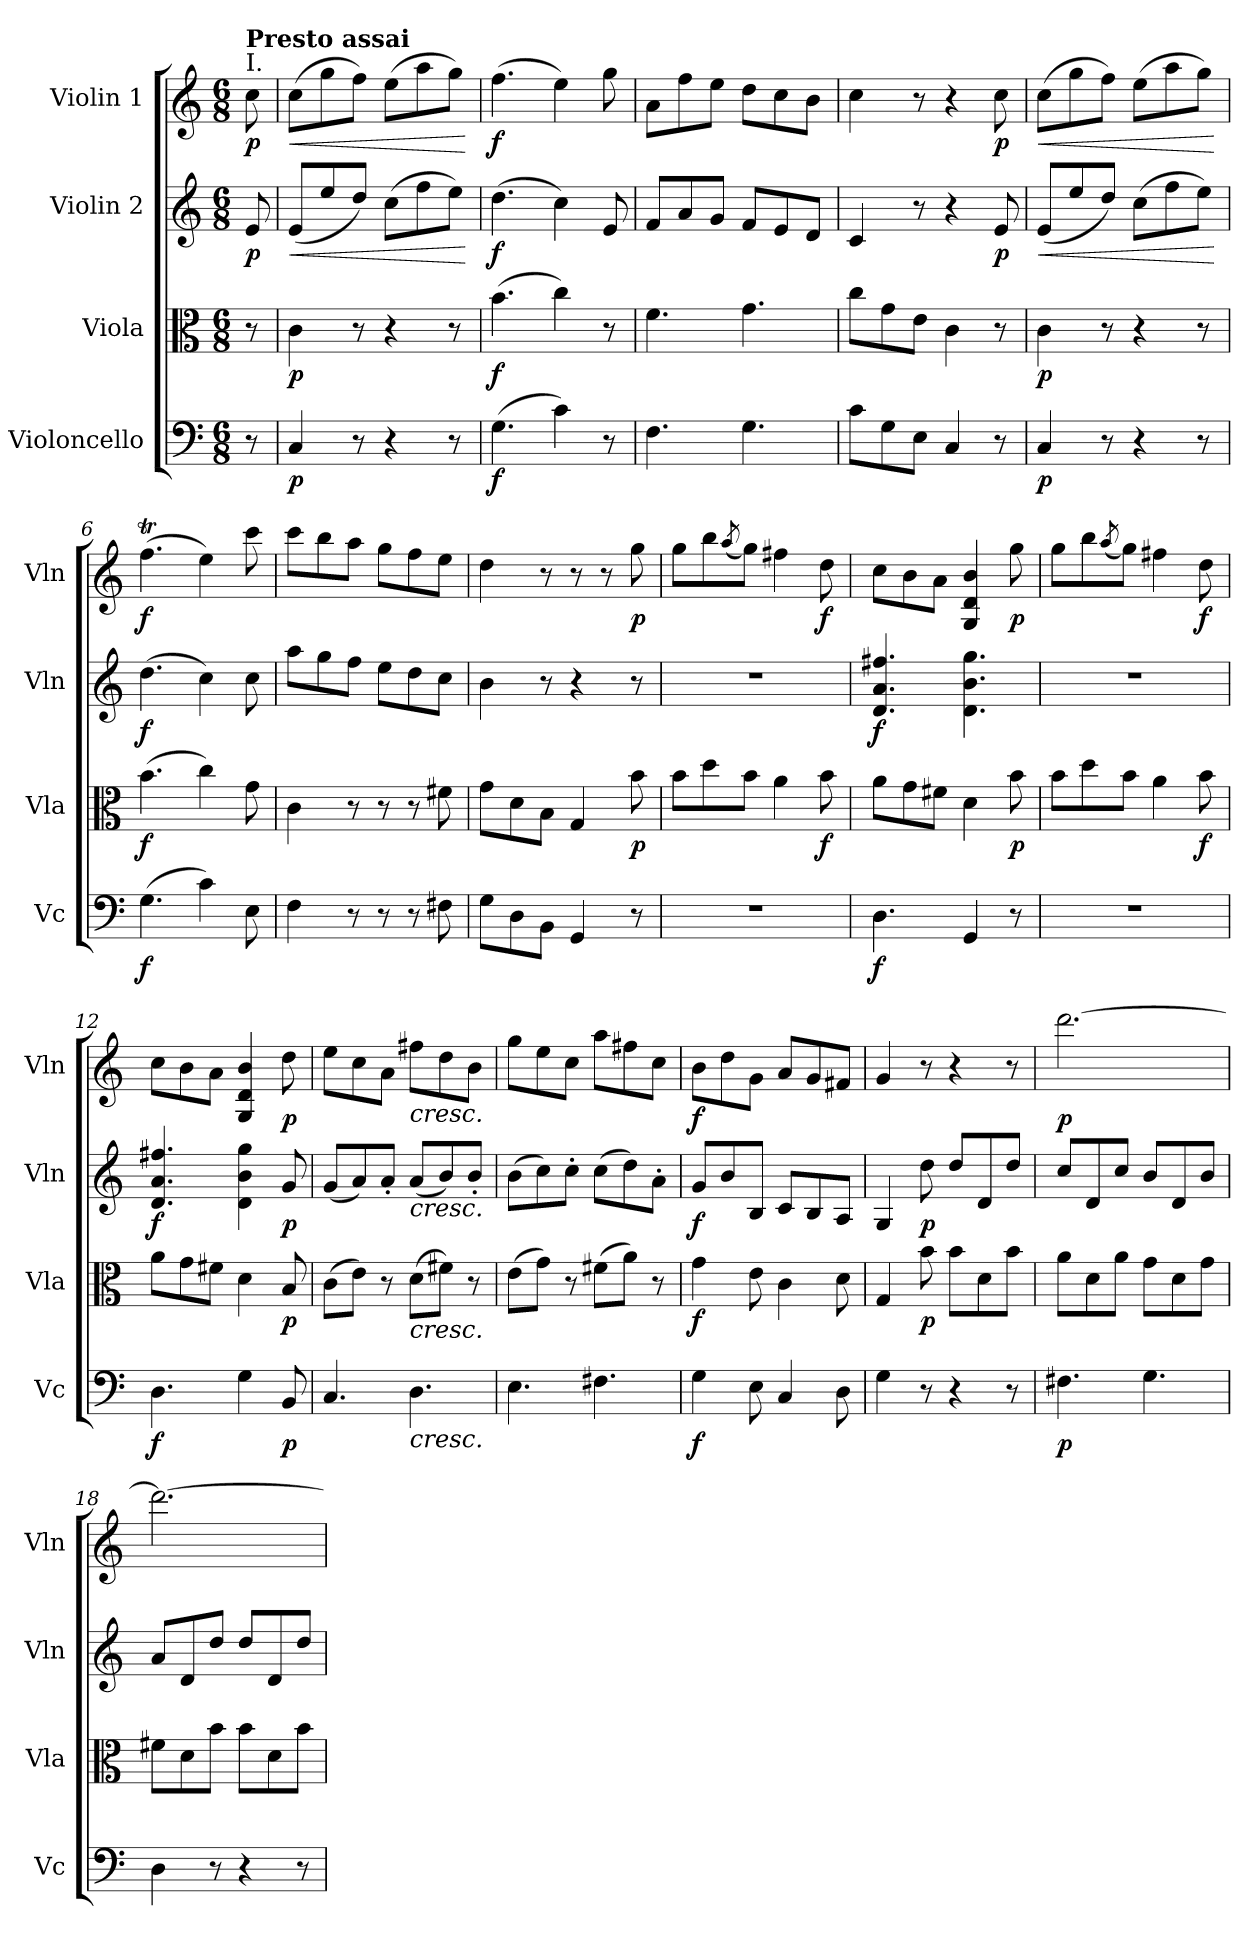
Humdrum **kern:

**kern	**dynam	**kern	**dynam	**kern	**dynam	**kern	**dynam
*part4	*part4	*part3	*part3	*part2	*part2	*part1	*part1
*staff4	*staff4	*staff3	*staff3	*staff2	*staff2	*staff1	*staff1
*I"Violoncello	*	*I"Viola	*	*I"Violin 2	*	*I"Violin 1	*
*I'Vc	*	*I'Vla	*	*I'Vln	*	*I'Vln	*
*clefF4	*	*clefC3	*	*clefG2	*	*clefG2	*
*k[]	*	*k[]	*	*k[]	*	*k[]	*
*M6/8	*	*M6/8	*	*M6/8	*	*M6/8	*
=	=	=	=	=	=	=	=
!	!	!	!	!	!	!LO:TX:a:t=I.	!
!	!	!	!	!	!	!LO:TX:a:B:t=Presto assai	!
!	!	!	!	!	!LO:DY:b	!	!LO:DY:b
8r	.	8r	.	8e/	p	8cc\	p
=1	=1	=1	=1	=1	=1	=1	=1
!	!LO:DY:b	!	!LO:DY:b	!	!LO:HP:b	!	!LO:HP:b
4C/	p	4c\	p	(8e/L	<	(8cc\L	<
.	.	.	.	8ee/	.	8gg\	.
8r	.	8r	.	8dd/J)	.	8ff\J)	.
4r	.	4r	.	(8cc\L	.	(8ee\L	.
.	.	.	.	8ff\	.	8aa\	.
8r	.	8r	.	8ee\J)	.	8gg\J)	.
.	.	.	.	.	[	.	[
=2	=2	=2	=2	=2	=2	=2	=2
!	!LO:DY:b	!	!LO:DY:b	!	!LO:DY:b	!	!LO:DY:b
(4.G\	f	(4.b\	f	(4.dd\	f	(4.ff\	f
4c\)	.	4cc\)	.	4cc\)	.	4ee\)	.
8r	.	8r	.	8e/	.	8gg\	.
=3	=3	=3	=3	=3	=3	=3	=3
4.F\	.	4.f\	.	8f/L	.	8a\L	.
.	.	.	.	8a/	.	8ff\	.
.	.	.	.	8g/J	.	8ee\J	.
4.G\	.	4.g\	.	8f/L	.	8dd\L	.
.	.	.	.	8e/	.	8cc\	.
.	.	.	.	8d/J	.	8b\J	.
=4	=4	=4	=4	=4	=4	=4	=4
8c\L	.	8cc\L	.	4c/	.	4cc\	.
8G\	.	8g\	.	.	.	.	.
8E\J	.	8e\J	.	8r	.	8r	.
4C/	.	4c\	.	4r	.	4r	.
!	!	!	!	!	!LO:DY:b	!	!LO:DY:b
8r	.	8r	.	8e/	p	8cc\	p
=5	=5	=5	=5	=5	=5	=5	=5
!	!LO:DY:b	!	!LO:DY:b	!	!LO:HP:b	!	!LO:HP:b
4C/	p	4c\	p	(8e/L	<	(8cc\L	<
.	.	.	.	8ee/	.	8gg\	.
8r	.	8r	.	8dd/J)	.	8ff\J)	.
4r	.	4r	.	(8cc\L	.	(8ee\L	.
.	.	.	.	8ff\	.	8aa\	.
8r	.	8r	.	8ee\J)	.	8gg\J)	.
.	.	.	.	.	[	.	[
!!LO:LB:g=z
=6	=6	=6	=6	=6	=6	=6	=6
!	!LO:DY:b	!	!LO:DY:b	!	!LO:DY:b	!	!LO:DY:b
(4.G\	f	(4.b\	f	(4.dd\	f	(4.ffT\	f
4c\)	.	4cc\)	.	4cc\)	.	4ee\)	.
8E\	.	8g\	.	8cc\	.	8ccc\	.
=7	=7	=7	=7	=7	=7	=7	=7
4F\	.	4c\	.	8aa\L	.	8ccc\L	.
.	.	.	.	8gg\	.	8bb\	.
8r	.	8r	.	8ff\J	.	8aa\J	.
8r	.	8r	.	8ee\L	.	8gg\L	.
8r	.	8r	.	8dd\	.	8ff\	.
8F#X\	.	8f#X\	.	8cc\J	.	8ee\J	.
=8	=8	=8	=8	=8	=8	=8	=8
8G\L	.	8g\L	.	4b\	.	4dd\	.
8D\	.	8d\	.	.	.	.	.
8BB\J	.	8B\J	.	8r	.	8r	.
4GG/	.	4G/	.	4r	.	8r	.
.	.	.	.	.	.	8r	.
!	!	!	!LO:DY:b	!	!	!	!LO:DY:b
8r	.	8b\	p	8r	.	8gg\	p
=9	=9	=9	=9	=9	=9	=9	=9
2.r	.	8b\L	.	2.r	.	8gg\L	.
.	.	8dd\	.	.	.	8bb\	.
.	.	.	.	.	.	(8qaa/	.
.	.	8b\J	.	.	.	8gg\J)	.
.	.	4a\	.	.	.	4ff#X\	.
!	!	!	!LO:DY:b	!	!	!	!LO:DY:b
.	.	8b\	f	.	.	8dd\	f
=10	=10	=10	=10	=10	=10	=10	=10
!	!LO:DY:b	!	!	!	!LO:DY:b	!	!
4.D\	f	8a\L	.	4.d/ 4.a/ 4.ff#X/	f	8cc\L	.
.	.	8g\	.	.	.	8b\	.
.	.	8f#X\J	.	.	.	8a\J	.
4GG/	.	4d\	.	4.d\ 4.b\ 4.gg\	.	4G/ 4d/ 4b/	.
!	!	!	!LO:DY:b	!	!	!	!LO:DY:b
8r	.	8b\	p	.	.	8gg\	p
=11	=11	=11	=11	=11	=11	=11	=11
2.r	.	8b\L	.	2.r	.	8gg\L	.
.	.	8dd\	.	.	.	8bb\	.
.	.	.	.	.	.	(8qaa/	.
.	.	8b\J	.	.	.	8gg\J)	.
.	.	4a\	.	.	.	4ff#X\	.
!	!	!	!LO:DY:b	!	!	!	!LO:DY:b
.	.	8b\	f	.	.	8dd\	f
=12	=12	=12	=12	=12	=12	=12	=12
!	!LO:DY:b	!	!	!	!LO:DY:b	!	!
4.D\	f	8a\L	.	4.d/ 4.a/ 4.ff#X/	f	8cc\L	.
.	.	8g\	.	.	.	8b\	.
.	.	8f#X\J	.	.	.	8a\J	.
4G\	.	4d\	.	4d\ 4b\ 4gg\	.	4G/ 4d/ 4b/	.
!	!LO:DY:b	!	!LO:DY:b	!	!LO:DY:b	!	!LO:DY:b
8BB/	p	8B/	p	8g/	p	8dd\	p
!!LO:LB:g=z
=13	=13	=13	=13	=13	=13	=13	=13
4.C/	.	(8c\L	.	(8g/L	.	8ee\L	.
.	.	8e\J)	.	8a/)	.	8cc\	.
.	.	8r	.	8a'/J	.	8a\J	.
!	!	!	!	!	!	!LO:TX:b:i:t=cresc.	!
!	!	!	!	!LO:TX:b:i:t=cresc.	!	!	!
!	!	!LO:TX:b:i:t=cresc.	!	!	!	!	!
!LO:TX:b:i:t=cresc.	!	!	!	!	!	!	!
4.D\	.	(8d\L	.	(8a/L	.	8ff#X\L	.
.	.	8f#X\J)	.	8b/)	.	8dd\	.
.	.	8r	.	8b'/J	.	8b\J	.
=14	=14	=14	=14	=14	=14	=14	=14
4.E\	.	(8e\L	.	(8b\L	.	8gg\L	.
.	.	8g\J)	.	8cc\)	.	8ee\	.
.	.	8r	.	8cc'\J	.	8cc\J	.
4.F#X\	.	(8f#X\L	.	(8cc\L	.	8aa\L	.
.	.	8a\J)	.	8dd\)	.	8ff#X\	.
.	.	8r	.	8a'\J	.	8cc\J	.
=15	=15	=15	=15	=15	=15	=15	=15
!	!LO:DY:b	!	!LO:DY:b	!	!LO:DY:b	!	!LO:DY:b
4G\	f	4g\	f	8g/L	f	8b\L	f
.	.	.	.	8b/	.	8dd\	.
8E\	.	8e\	.	8B/J	.	8g\J	.
4C/	.	4c\	.	8c/L	.	8a/L	.
.	.	.	.	8B/	.	8g/	.
8D\	.	8d\	.	8A/J	.	8f#X/J	.
=16	=16	=16	=16	=16	=16	=16	=16
4G\	.	4G/	.	4G/	.	4g/	.
!	!	!	!LO:DY:b	!	!LO:DY:b	!	!
8r	.	8b\	p	8dd\	p	8r	.
4r	.	8b\L	.	8dd/L	.	4r	.
.	.	8d\	.	8d/	.	.	.
8r	.	8b\J	.	8dd/J	.	8r	.
=17	=17	=17	=17	=17	=17	=17	=17
!	!LO:DY:b	!	!	!	!	!	!LO:DY:b
4.F#X\	p	8a\L	.	8cc/L	.	[2.ddd\	p
.	.	8d\	.	8d/	.	.	.
.	.	8a\J	.	8cc/J	.	.	.
4.G\	.	8g\L	.	8b/L	.	.	.
.	.	8d\	.	8d/	.	.	.
.	.	8g\J	.	8b/J	.	.	.
=18	=18	=18	=18	=18	=18	=18	=18
4D\	.	8f#X\L	.	8a/L	.	2.ddd\_	.
.	.	8d\	.	8d/	.	.	.
8r	.	8b\J	.	8dd/J	.	.	.
4r	.	8b\L	.	8dd/L	.	.	.
.	.	8d\	.	8d/	.	.	.
8r	.	8b\J	.	8dd/J	.	.	.
=	=	=	=	=	=	=	=
*-	*-	*-	*-	*-	*-	*-	*-
